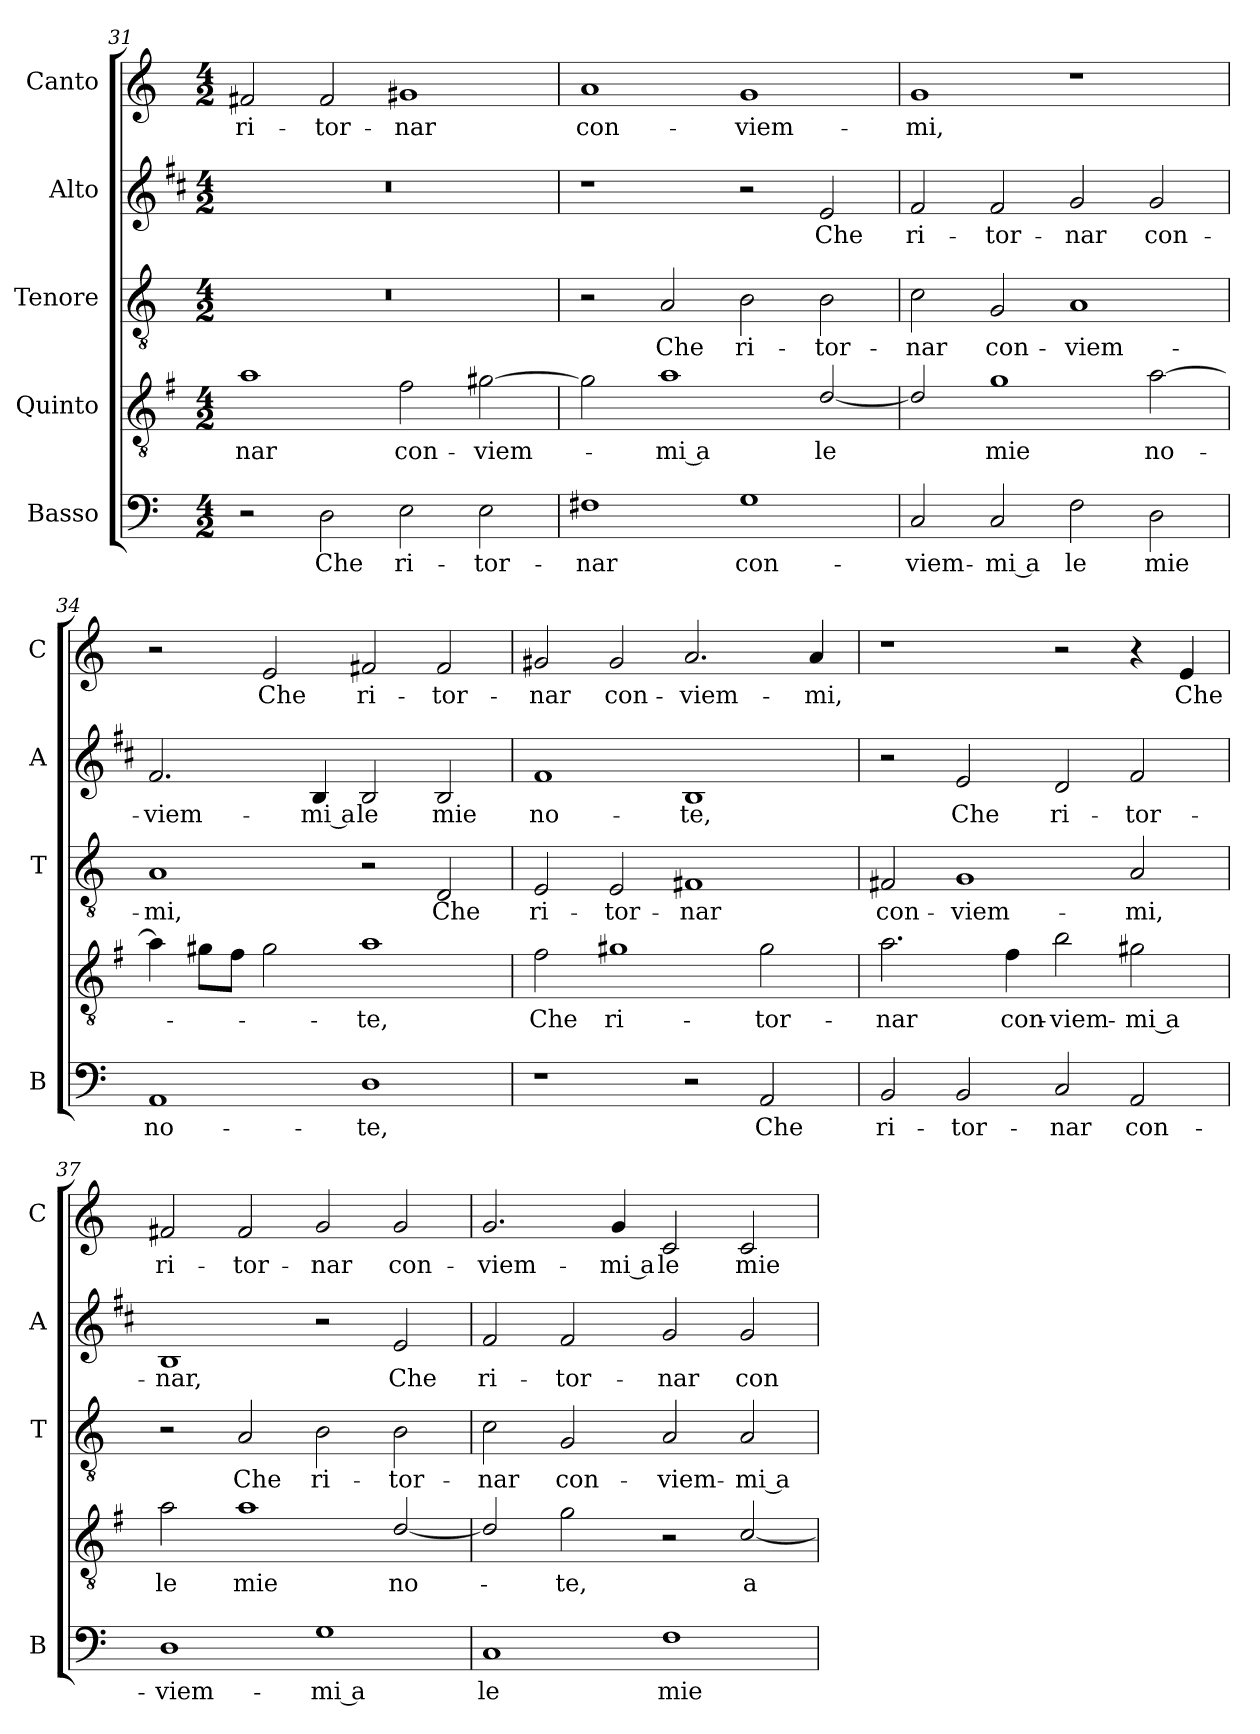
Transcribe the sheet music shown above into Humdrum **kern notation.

**kern	**text	**kern	**text	**kern	**text	**kern	**text	**kern	**text
*part5	*part5	*part4	*part4	*part3	*part3	*part2	*part2	*part1	*part1
*staff5	*staff5	*staff4	*staff4	*staff3	*staff3	*staff2	*staff2	*staff1	*staff1
*I"Basso	*	*I"Quinto	*	*I"Tenore	*	*I"Alto	*	*I"Canto	*
*I'B	*	*	*	*I'T	*	*I'A	*	*I'C	*
*clefF4	*	*clefGv2	*	*clefGv2	*	*clefG2	*	*clefG2	*
*	*	*ITrd4c7	*	*	*	*ITrd1c2	*	*	*
*k[]	*	*k[]	*	*k[]	*	*k[]	*	*k[]	*
*C:	*	*C:	*	*C:	*	*C:	*	*C:	*
*M4/2	*	*M4/2	*	*M4/2	*	*M4/2	*	*M4/2	*
=31	=31	=31	=31	=31	=31	=31	=31	=31	=31
!	!	!	!LO:LY:b	!	!	!	!	!	!LO:LY:b
2r	.	1d	-nar	0r	.	0r	.	2f#X/	ri-
!	!LO:LY:b	!	!	!	!	!	!	!	!LO:LY:b
2D\	Che	.	.	.	.	.	.	2f#/	-tor-
!	!LO:LY:b	!	!LO:LY:b	!	!	!	!	!	!LO:LY:b
2E\	ri-	2B\	con-	.	.	.	.	1g#X	-nar
!	!LO:LY:b	!	!LO:LY:b	!	!	!	!	!	!
2E\	-tor-	[2c#X\	-viem-	.	.	.	.	.	.
=32	=32	=32	=32	=32	=32	=32	=32	=32	=32
!	!LO:LY:b	!	!	!	!	!	!	!	!LO:LY:b
1F#X	-nar	2c#\]	.	2r	.	1r	.	1a	con-
!	!	!	!LO:LY:b	!	!LO:LY:b	!	!	!	!
.	.	1d	-mi a	2A/	Che	.	.	.	.
!	!LO:LY:b	!	!	!	!LO:LY:b	!	!	!	!LO:LY:b
1G	con-	.	.	2B\	ri-	2r	.	1g	-viem-
!	!	!	!LO:LY:b	!	!LO:LY:b	!	!LO:LY:b	!	!
.	.	[2G/	le	2B\	-tor-	2d/	Che	.	.
=33	=33	=33	=33	=33	=33	=33	=33	=33	=33
!	!LO:LY:b	!	!	!	!LO:LY:b	!	!LO:LY:b	!	!LO:LY:b
2C/	-viem-	2G/]	.	2c\	-nar	2e/	ri-	1g	-mi,
!	!LO:LY:b	!	!LO:LY:b	!	!LO:LY:b	!	!LO:LY:b	!	!
2C/	-mi a	1c	mie	2G/	con-	2e/	-tor-	.	.
!	!LO:LY:b	!	!	!	!LO:LY:b	!	!LO:LY:b	!	!
2F\	le	.	.	1A	-viem-	2f/	-nar	1r	.
!	!LO:LY:b	!	!LO:LY:b	!	!	!	!LO:LY:b	!	!
2D\	mie	[2d\	no-	.	.	2f/	con-	.	.
=34	=34	=34	=34	=34	=34	=34	=34	=34	=34
!	!LO:LY:b	!	!	!	!LO:LY:b	!	!LO:LY:b	!	!
1AA	no-	4d\]	.	1A	-mi,	2.e/	-viem-	2r	.
.	.	8c#X\L	.	.	.	.	.	.	.
.	.	8B\J	.	.	.	.	.	.	.
!	!	!	!	!	!	!	!	!	!LO:LY:b
.	.	2c#\	.	.	.	.	.	2e/	Che
!	!	!	!	!	!	!	!LO:LY:b	!	!
.	.	.	.	.	.	4A/	-mi a	.	.
!	!LO:LY:b	!	!LO:LY:b	!	!	!	!LO:LY:b	!	!LO:LY:b
1D	-te,	1d	-te,	2r	.	2A/	le	2f#X/	ri-
!	!	!	!	!	!LO:LY:b	!	!LO:LY:b	!	!LO:LY:b
.	.	.	.	2D/	Che	2A/	mie	2f#/	-tor-
=35	=35	=35	=35	=35	=35	=35	=35	=35	=35
!	!	!	!LO:LY:b	!	!LO:LY:b	!	!LO:LY:b	!	!LO:LY:b
1r	.	2B\	Che	2E/	ri-	1e	no-	2g#X/	-nar
!	!	!	!LO:LY:b	!	!LO:LY:b	!	!	!	!LO:LY:b
.	.	1c#X	ri-	2E/	-tor-	.	.	2g#/	con-
!	!	!	!	!	!LO:LY:b	!	!LO:LY:b	!	!LO:LY:b
2r	.	.	.	1F#X	-nar	1A	-te,	2.a/	-viem-
!	!LO:LY:b	!	!LO:LY:b	!	!	!	!	!	!
2AA/	Che	2c#\	-tor-	.	.	.	.	.	.
!	!	!	!	!	!	!	!	!	!LO:LY:b
.	.	.	.	.	.	.	.	4a/	-mi,
!!LO:LB:g=z
=36	=36	=36	=36	=36	=36	=36	=36	=36	=36
!	!LO:LY:b	!	!LO:LY:b	!	!LO:LY:b	!	!	!	!
2BB/	ri-	2.d\	-nar	2F#X/	con-	2r	.	1r	.
!	!LO:LY:b	!	!	!	!LO:LY:b	!	!LO:LY:b	!	!
2BB/	-tor-	.	.	1G	-viem-	2d/	Che	.	.
!	!	!	!LO:LY:b	!	!	!	!	!	!
.	.	4B\	con-	.	.	.	.	.	.
!	!LO:LY:b	!	!LO:LY:b	!	!	!	!LO:LY:b	!	!
2C/	-nar	2e\	-viem-	.	.	2c/	ri-	2r	.
!	!LO:LY:b	!	!LO:LY:b	!	!LO:LY:b	!	!LO:LY:b	!	!
2AA/	con-	2c#X\	-mi a	2A/	-mi,	2e/	-tor-	4r	.
!	!	!	!	!	!	!	!	!	!LO:LY:b
.	.	.	.	.	.	.	.	4e/	Che
=37	=37	=37	=37	=37	=37	=37	=37	=37	=37
!	!LO:LY:b	!	!LO:LY:b	!	!	!	!LO:LY:b	!	!LO:LY:b
1D	-viem-	2d\	le	2r	.	1A	-nar,	2f#X/	ri-
!	!	!	!LO:LY:b	!	!LO:LY:b	!	!	!	!LO:LY:b
.	.	1d	mie	2A/	Che	.	.	2f#/	-tor-
!	!LO:LY:b	!	!	!	!LO:LY:b	!	!	!	!LO:LY:b
1G	-mi a	.	.	2B\	ri-	2r	.	2g/	-nar
!	!	!	!LO:LY:b	!	!LO:LY:b	!	!LO:LY:b	!	!LO:LY:b
.	.	[2G/	no-	2B\	-tor-	2d/	Che	2g/	con-
=38	=38	=38	=38	=38	=38	=38	=38	=38	=38
!	!LO:LY:b	!	!	!	!LO:LY:b	!	!LO:LY:b	!	!LO:LY:b
1C	le	2G/]	.	2c\	-nar	2e/	ri-	2.g/	-viem-
!	!	!	!LO:LY:b	!	!LO:LY:b	!	!LO:LY:b	!	!
.	.	2c\	-te,	2G/	con-	2e/	-tor-	.	.
!	!	!	!	!	!	!	!	!	!LO:LY:b
.	.	.	.	.	.	.	.	4g/	-mi a
!	!LO:LY:b	!	!	!	!LO:LY:b	!	!LO:LY:b	!	!LO:LY:b
1F	mie	2r	.	2A/	-viem-	2f/	-nar	2c/	le
!	!	!	!LO:LY:b	!	!LO:LY:b	!	!LO:LY:b	!	!LO:LY:b
.	.	[2F/	a	2A/	-mi a	2f/	con-	2c/	mie
=	=	=	=	=	=	=	=	=	=
*-	*-	*-	*-	*-	*-	*-	*-	*-	*-
